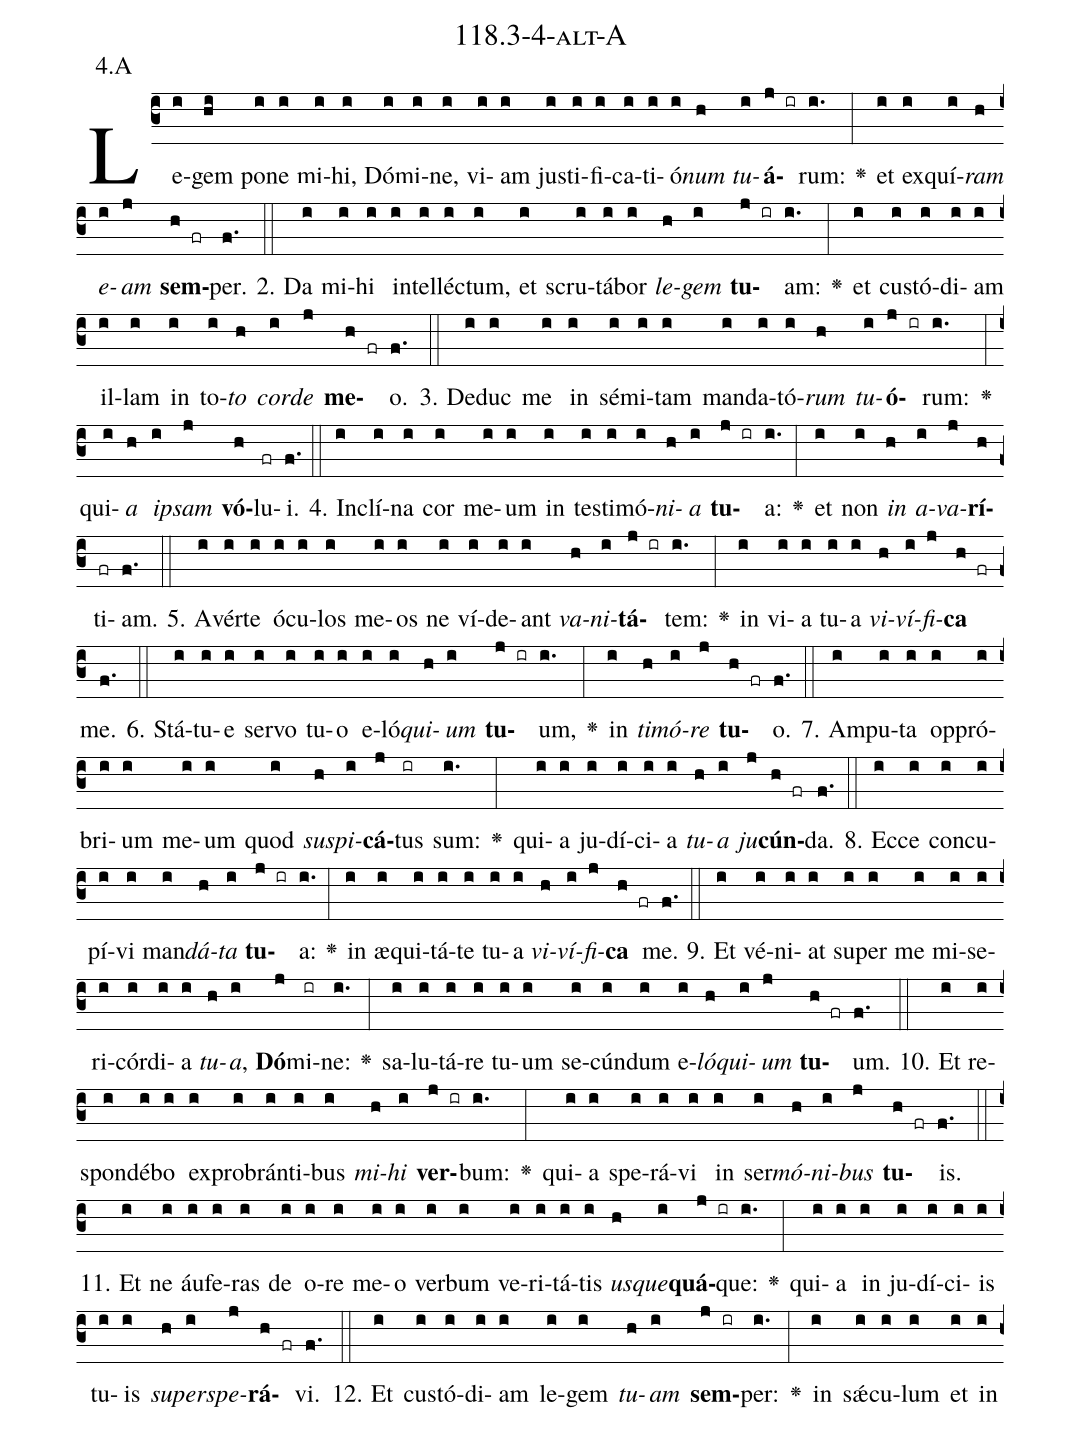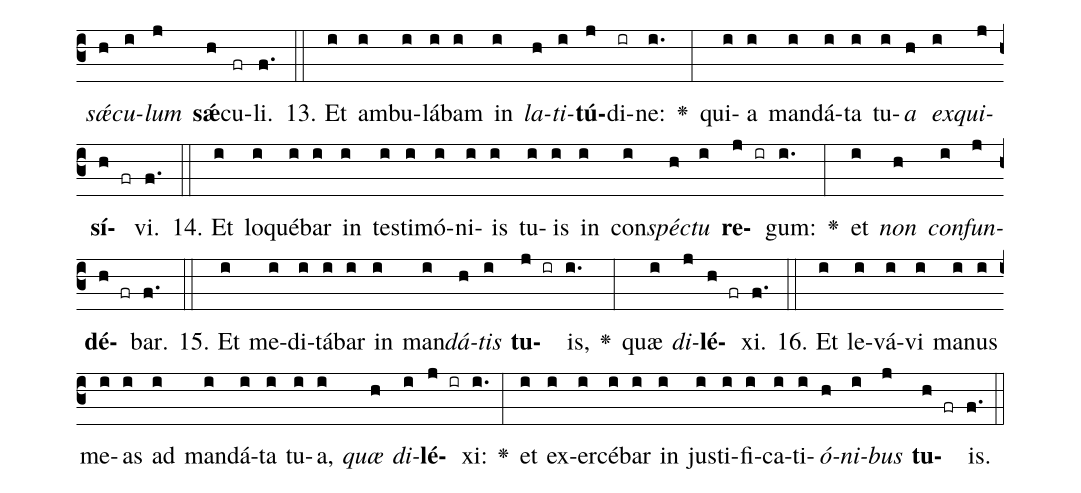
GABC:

name: 118.3-4-alt-A;
annotation: 4.A;
%%
(c3)Le(i)gem(hi) po(i)ne(i) mi(i)hi,(i) Dó(i)mi(i)ne,(i) vi(i)am(i) jus(i)ti(i)fi(i)ca(i)ti(i)ó(i)<i>num</i>(h) <i>tu</i>(i)<b>á</b>(j ir)rum:(i.) <v>\greheightstar</v>(:) et(i) ex(i)quí(i)<i>ram</i>(h) <i>e</i>(i)<i>am</i>(j) <b>sem</b>(h fr)per.(f.) (::)
2. Da(i) mi(i)hi(i) in(i)tel(i)léc(i)tum,(i) et(i) scru(i)tá(i)bor(i) <i>le</i>(h)<i>gem</i>(i) <b>tu</b>(j ir)am:(i.) <v>\greheightstar</v>(:) et(i) cus(i)tó(i)di(i)am(i) il(i)lam(i) in(i) to(i)<i>to</i>(h) <i>cor</i>(i)<i>de</i>(j) <b>me</b>(h fr)o.(f.) (::)
3. De(i)duc(i) me(i) in(i) sé(i)mi(i)tam(i) man(i)da(i)tó(i)<i>rum</i>(h) <i>tu</i>(i)<b>ó</b>(j ir)rum:(i.) <v>\greheightstar</v>(:) qui(i)<i>a</i>(h) <i>ip</i>(i)<i>sam</i>(j) <b>vó</b>(h)lu(fr)i.(f.) (::)
4. In(i)clí(i)na(i) cor(i) me(i)um(i) in(i) tes(i)ti(i)mó(i)<i>ni</i>(h)<i>a</i>(i) <b>tu</b>(j ir)a:(i.) <v>\greheightstar</v>(:) et(i) non(i) <i>in</i>(h) <i>a</i>(i)<i>va</i>(j)<b>rí</b>(h)ti(fr)am.(f.) (::)
5. A(i)vér(i)te(i) ó(i)cu(i)los(i) me(i)os(i) ne(i) ví(i)de(i)ant(i) <i>va</i>(h)<i>ni</i>(i)<b>tá</b>(j ir)tem:(i.) <v>\greheightstar</v>(:) in(i) vi(i)a(i) tu(i)a(i) <i>vi</i>(h)<i>ví</i>(i)<i>fi</i>(j)<b>ca</b>(h fr) me.(f.) (::)
6. Stá(i)tu(i)e(i) ser(i)vo(i) tu(i)o(i) e(i)ló(i)<i>qui</i>(h)<i>um</i>(i) <b>tu</b>(j ir)um,(i.) <v>\greheightstar</v>(:) in(i) <i>ti</i>(h)<i>mó</i>(i)<i>re</i>(j) <b>tu</b>(h fr)o.(f.) (::)
7. Am(i)pu(i)ta(i) op(i)pró(i)bri(i)um(i) me(i)um(i) quod(i) <i>su</i>(h)<i>spi</i>(i)<b>cá</b>(j)tus(ir) sum:(i.) <v>\greheightstar</v>(:) qui(i)a(i) ju(i)dí(i)ci(i)a(i) <i>tu</i>(h)<i>a</i>(i) <i>ju</i>(j)<b>cún</b>(h fr)da.(f.) (::)
8. Ec(i)ce(i) con(i)cu(i)pí(i)vi(i) man(i)<i>dá</i>(h)<i>ta</i>(i) <b>tu</b>(j ir)a:(i.) <v>\greheightstar</v>(:) in(i) æ(i)qui(i)tá(i)te(i) tu(i)a(i) <i>vi</i>(h)<i>ví</i>(i)<i>fi</i>(j)<b>ca</b>(h fr) me.(f.) (::)
9. Et(i) vé(i)ni(i)at(i) su(i)per(i) me(i) mi(i)se(i)ri(i)cór(i)di(i)a(i) <i>tu</i>(h)<i>a</i>,(i) <b>Dó</b>(j)mi(ir)ne:(i.) <v>\greheightstar</v>(:) sa(i)lu(i)tá(i)re(i) tu(i)um(i) se(i)cún(i)dum(i) e(i)<i>ló</i>(h)<i>qui</i>(i)<i>um</i>(j) <b>tu</b>(h fr)um.(f.) (::)
10. Et(i) re(i)spon(i)dé(i)bo(i) ex(i)pro(i)brán(i)ti(i)bus(i) <i>mi</i>(h)<i>hi</i>(i) <b>ver</b>(j ir)bum:(i.) <v>\greheightstar</v>(:) qui(i)a(i) spe(i)rá(i)vi(i) in(i) ser(i)<i>mó</i>(h)<i>ni</i>(i)<i>bus</i>(j) <b>tu</b>(h fr)is.(f.) (::)
11. Et(i) ne(i) áu(i)fe(i)ras(i) de(i) o(i)re(i) me(i)o(i) ver(i)bum(i) ve(i)ri(i)tá(i)tis(i) <i>us</i>(h)<i>que</i>(i)<b>quá</b>(j ir)que:(i.) <v>\greheightstar</v>(:) qui(i)a(i) in(i) ju(i)dí(i)ci(i)is(i) tu(i)is(i) <i>su</i>(h)<i>per</i>(i)<i>spe</i>(j)<b>rá</b>(h fr)vi.(f.) (::)
12. Et(i) cus(i)tó(i)di(i)am(i) le(i)gem(i) <i>tu</i>(h)<i>am</i>(i) <b>sem</b>(j ir)per:(i.) <v>\greheightstar</v>(:) in(i) sǽ(i)cu(i)lum(i) et(i) in(i) <i>sǽ</i>(h)<i>cu</i>(i)<i>lum</i>(j) <b>sǽ</b>(h)cu(fr)li.(f.) (::)
13. Et(i) am(i)bu(i)lá(i)bam(i) in(i) <i>la</i>(h)<i>ti</i>(i)<b>tú</b>(j)di(ir)ne:(i.) <v>\greheightstar</v>(:) qui(i)a(i) man(i)dá(i)ta(i) tu(i)<i>a</i>(h) <i>ex</i>(i)<i>qui</i>(j)<b>sí</b>(h fr)vi.(f.) (::)
14. Et(i) lo(i)qué(i)bar(i) in(i) tes(i)ti(i)mó(i)ni(i)is(i) tu(i)is(i) in(i) con(i)<i>spéc</i>(h)<i>tu</i>(i) <b>re</b>(j ir)gum:(i.) <v>\greheightstar</v>(:) et(i) <i>non</i>(h) <i>con</i>(i)<i>fun</i>(j)<b>dé</b>(h fr)bar.(f.) (::)
15. Et(i) me(i)di(i)tá(i)bar(i) in(i) man(i)<i>dá</i>(h)<i>tis</i>(i) <b>tu</b>(j ir)is,(i.) <v>\greheightstar</v>(:) quæ(i) <i>di</i>(j)<b>lé</b>(h fr)xi.(f.) (::)
16. Et(i) le(i)vá(i)vi(i) ma(i)nus(i) me(i)as(i) ad(i) man(i)dá(i)ta(i) tu(i)a,(i) <i>quæ</i>(h) <i>di</i>(i)<b>lé</b>(j ir)xi:(i.) <v>\greheightstar</v>(:) et(i) ex(i)er(i)cé(i)bar(i) in(i) jus(i)ti(i)fi(i)ca(i)ti(i)<i>ó</i>(h)<i>ni</i>(i)<i>bus</i>(j) <b>tu</b>(h fr)is.(f.) (::)
